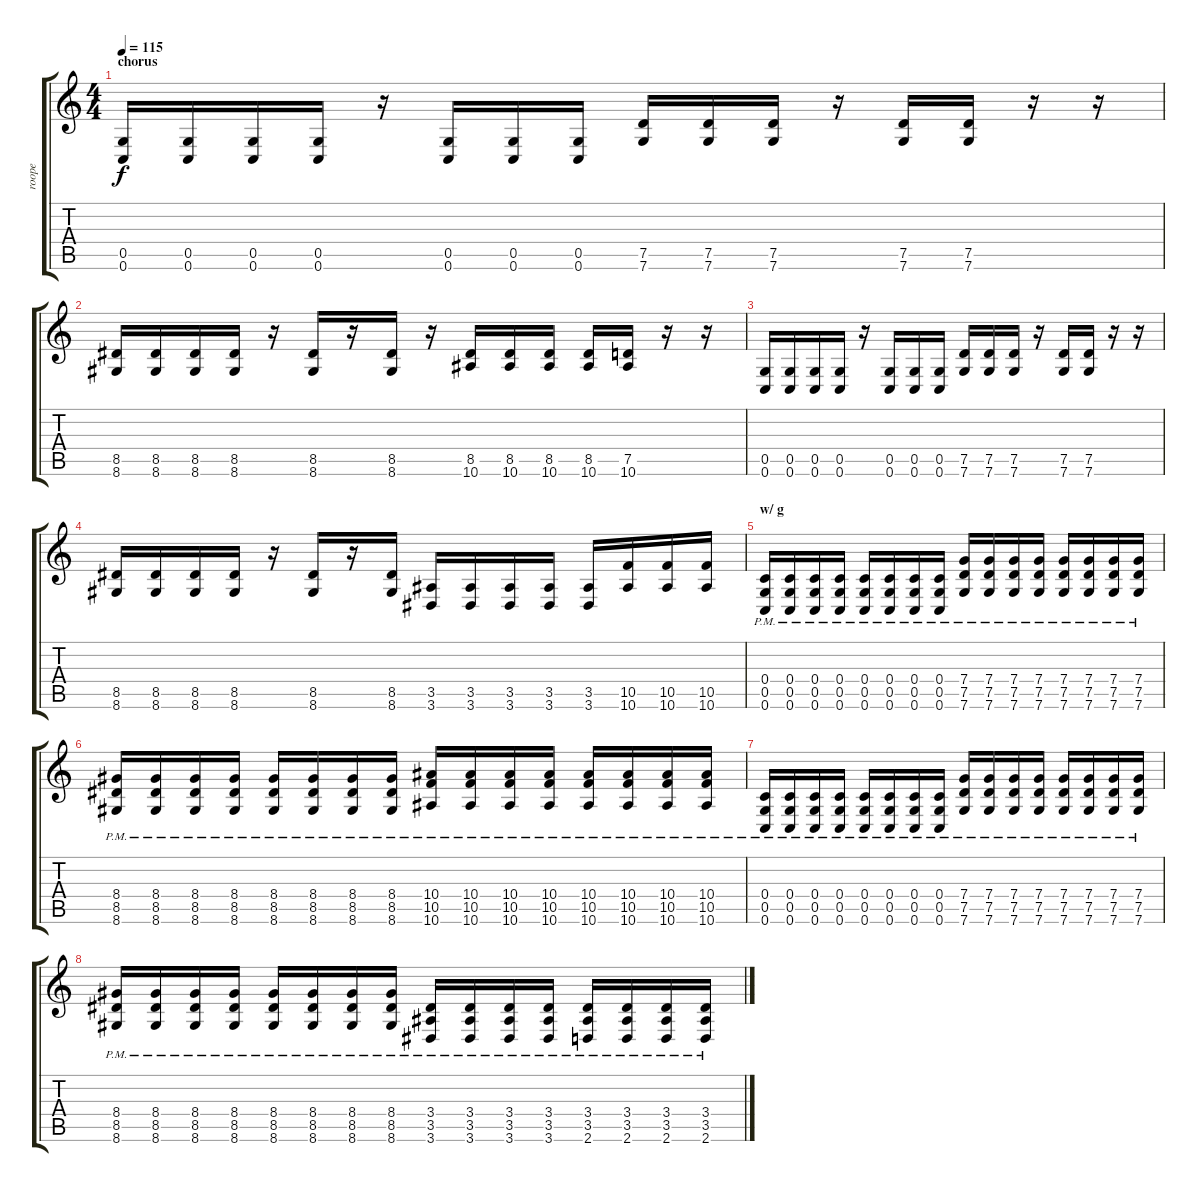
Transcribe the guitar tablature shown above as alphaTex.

\track ("roope" "roope") {instrument distortionguitar}
\staff {score tabs}
\tuning (D4 A3 F3 C3 G2 C2) {hide}
\ts (4 4)
\section ("" "chorus")
\tempo 115
\clef g2
\ks c
(0.5 0.6).16{dy f} (0.5 0.6).16 (0.5 0.6).16 (0.5 0.6).16 r.16 (0.5 0.6).16 (0.5 0.6).16 (0.5 0.6).16 (7.5 7.6).16 (7.5 7.6).16 (7.5 7.6).16 r.16 (7.5 7.6).16 (7.5 7.6).16 r.16 r.16 |
(8.5 8.6).16 (8.5 8.6).16 (8.5 8.6).16 (8.5 8.6).16 r.16 (8.5 8.6).16 r.16 (8.5 8.6).16 r.16 (8.5 10.6).16 (8.5 10.6).16 (8.5 10.6).16 (8.5 10.6).16 (7.5 10.6).16 r.16 r.16 |
(0.5 0.6).16 (0.5 0.6).16 (0.5 0.6).16 (0.5 0.6).16 r.16 (0.5 0.6).16 (0.5 0.6).16 (0.5 0.6).16 (7.5 7.6).16 (7.5 7.6).16 (7.5 7.6).16 r.16 (7.5 7.6).16 (7.5 7.6).16 r.16 r.16 |
(8.5 8.6).16 (8.5 8.6).16 (8.5 8.6).16 (8.5 8.6).16 r.16 (8.5 8.6).16 r.16 (8.5 8.6).16 (3.5 3.6).16 (3.5 3.6).16 (3.5 3.6).16 (3.5 3.6).16 (3.5 3.6).16 (10.5 10.6).16 (10.5 10.6).16 (10.5 10.6).16 |
\section ("" "w/ g")
(0.4{pm} 0.5{pm} 0.6{pm}).16 (0.4{pm} 0.5{pm} 0.6{pm}).16 (0.4{pm} 0.5{pm} 0.6{pm}).16 (0.4{pm} 0.5{pm} 0.6{pm}).16 (0.4{pm} 0.5{pm} 0.6{pm}).16 (0.4{pm} 0.5{pm} 0.6{pm}).16 (0.4{pm} 0.5{pm} 0.6{pm}).16 (0.4{pm} 0.5{pm} 0.6{pm}).16 (7.4{pm} 7.5{pm} 7.6{pm}).16 (7.4{pm} 7.5{pm} 7.6{pm}).16 (7.4{pm} 7.5{pm} 7.6{pm}).16 (7.4{pm} 7.5{pm} 7.6{pm}).16 (7.4{pm} 7.5{pm} 7.6{pm}).16 (7.4{pm} 7.5{pm} 7.6{pm}).16 (7.4{pm} 7.5{pm} 7.6{pm}).16 (7.4{pm} 7.5{pm} 7.6{pm}).16 |
(8.4{pm} 8.5{pm} 8.6{pm}).16 (8.4{pm} 8.5{pm} 8.6{pm}).16 (8.4{pm} 8.5{pm} 8.6{pm}).16 (8.4{pm} 8.5{pm} 8.6{pm}).16 (8.4{pm} 8.5{pm} 8.6{pm}).16 (8.4{pm} 8.5{pm} 8.6{pm}).16 (8.4{pm} 8.5{pm} 8.6{pm}).16 (8.4{pm} 8.5{pm} 8.6{pm}).16 (10.4{pm} 10.5{pm} 10.6{pm}).16 (10.4{pm} 10.5{pm} 10.6{pm}).16 (10.4{pm} 10.5{pm} 10.6{pm}).16 (10.4{pm} 10.5{pm} 10.6{pm}).16 (10.4{pm} 10.5{pm} 10.6{pm}).16 (10.4{pm} 10.5{pm} 10.6{pm}).16 (10.4{pm} 10.5{pm} 10.6{pm}).16 (10.4{pm} 10.5{pm} 10.6{pm}).16 |
(0.4{pm} 0.5{pm} 0.6{pm}).16 (0.4{pm} 0.5{pm} 0.6{pm}).16 (0.4{pm} 0.5{pm} 0.6{pm}).16 (0.4{pm} 0.5{pm} 0.6{pm}).16 (0.4{pm} 0.5{pm} 0.6{pm}).16 (0.4{pm} 0.5{pm} 0.6{pm}).16 (0.4{pm} 0.5{pm} 0.6{pm}).16 (0.4{pm} 0.5{pm} 0.6{pm}).16 (7.4{pm} 7.5{pm} 7.6{pm}).16 (7.4{pm} 7.5{pm} 7.6{pm}).16 (7.4{pm} 7.5{pm} 7.6{pm}).16 (7.4{pm} 7.5{pm} 7.6{pm}).16 (7.4{pm} 7.5{pm} 7.6{pm}).16 (7.4{pm} 7.5{pm} 7.6{pm}).16 (7.4{pm} 7.5{pm} 7.6{pm}).16 (7.4{pm} 7.5{pm} 7.6{pm}).16 |
(8.4{pm} 8.5{pm} 8.6{pm}).16 (8.4{pm} 8.5{pm} 8.6{pm}).16 (8.4{pm} 8.5{pm} 8.6{pm}).16 (8.4{pm} 8.5{pm} 8.6{pm}).16 (8.4{pm} 8.5{pm} 8.6{pm}).16 (8.4{pm} 8.5{pm} 8.6{pm}).16 (8.4{pm} 8.5{pm} 8.6{pm}).16 (8.4{pm} 8.5{pm} 8.6{pm}).16 (3.4{pm} 3.5{pm} 3.6{pm}).16 (3.4{pm} 3.5{pm} 3.6{pm}).16 (3.4{pm} 3.5{pm} 3.6{pm}).16 (3.4{pm} 3.5{pm} 3.6{pm}).16 (3.4{pm} 3.5{pm} 2.6{pm}).16 (3.4{pm} 3.5{pm} 2.6{pm}).16 (3.4{pm} 3.5{pm} 2.6{pm}).16 (3.4{pm} 3.5{pm} 2.6{pm}).16
